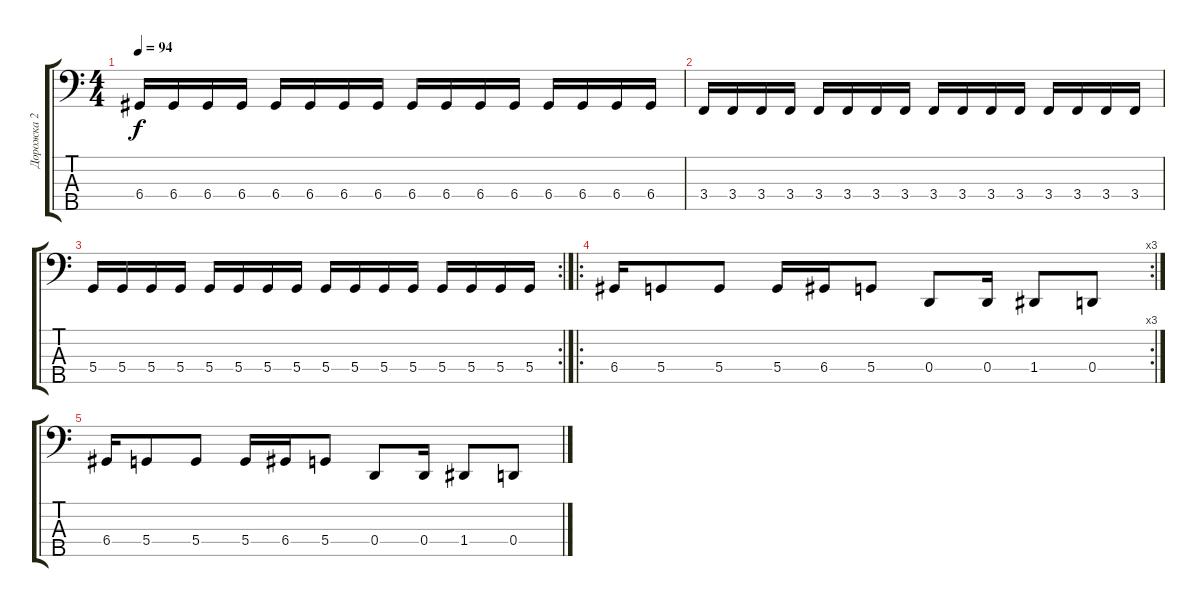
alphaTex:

\track ("Дорожка 2" "Дорожка 2") {instrument electricbassfinger}
\staff {score tabs}
\tuning (F2 C2 G1 D1 A0) {hide}
\ts (4 4)
\tempo 94
\clef f4
\ks c
6.4.16{dy f} 6.4.16 6.4.16 6.4.16 6.4.16 6.4.16 6.4.16 6.4.16 6.4.16 6.4.16 6.4.16 6.4.16 6.4.16 6.4.16 6.4.16 6.4.16 |
3.4.16 3.4.16 3.4.16 3.4.16 3.4.16 3.4.16 3.4.16 3.4.16 3.4.16 3.4.16 3.4.16 3.4.16 3.4.16 3.4.16 3.4.16 3.4.16 |
\rc 2
5.4.16 5.4.16 5.4.16 5.4.16 5.4.16 5.4.16 5.4.16 5.4.16 5.4.16 5.4.16 5.4.16 5.4.16 5.4.16 5.4.16 5.4.16 5.4.16 |
\ro
\rc 3
6.4.16 5.4.8 5.4.8 5.4.16 6.4.16 5.4.8 0.4.8 0.4.16 1.4.8 0.4.8 |
6.4.16 5.4.8 5.4.8 5.4.16 6.4.16 5.4.8 0.4.8 0.4.16 1.4.8 0.4.8
